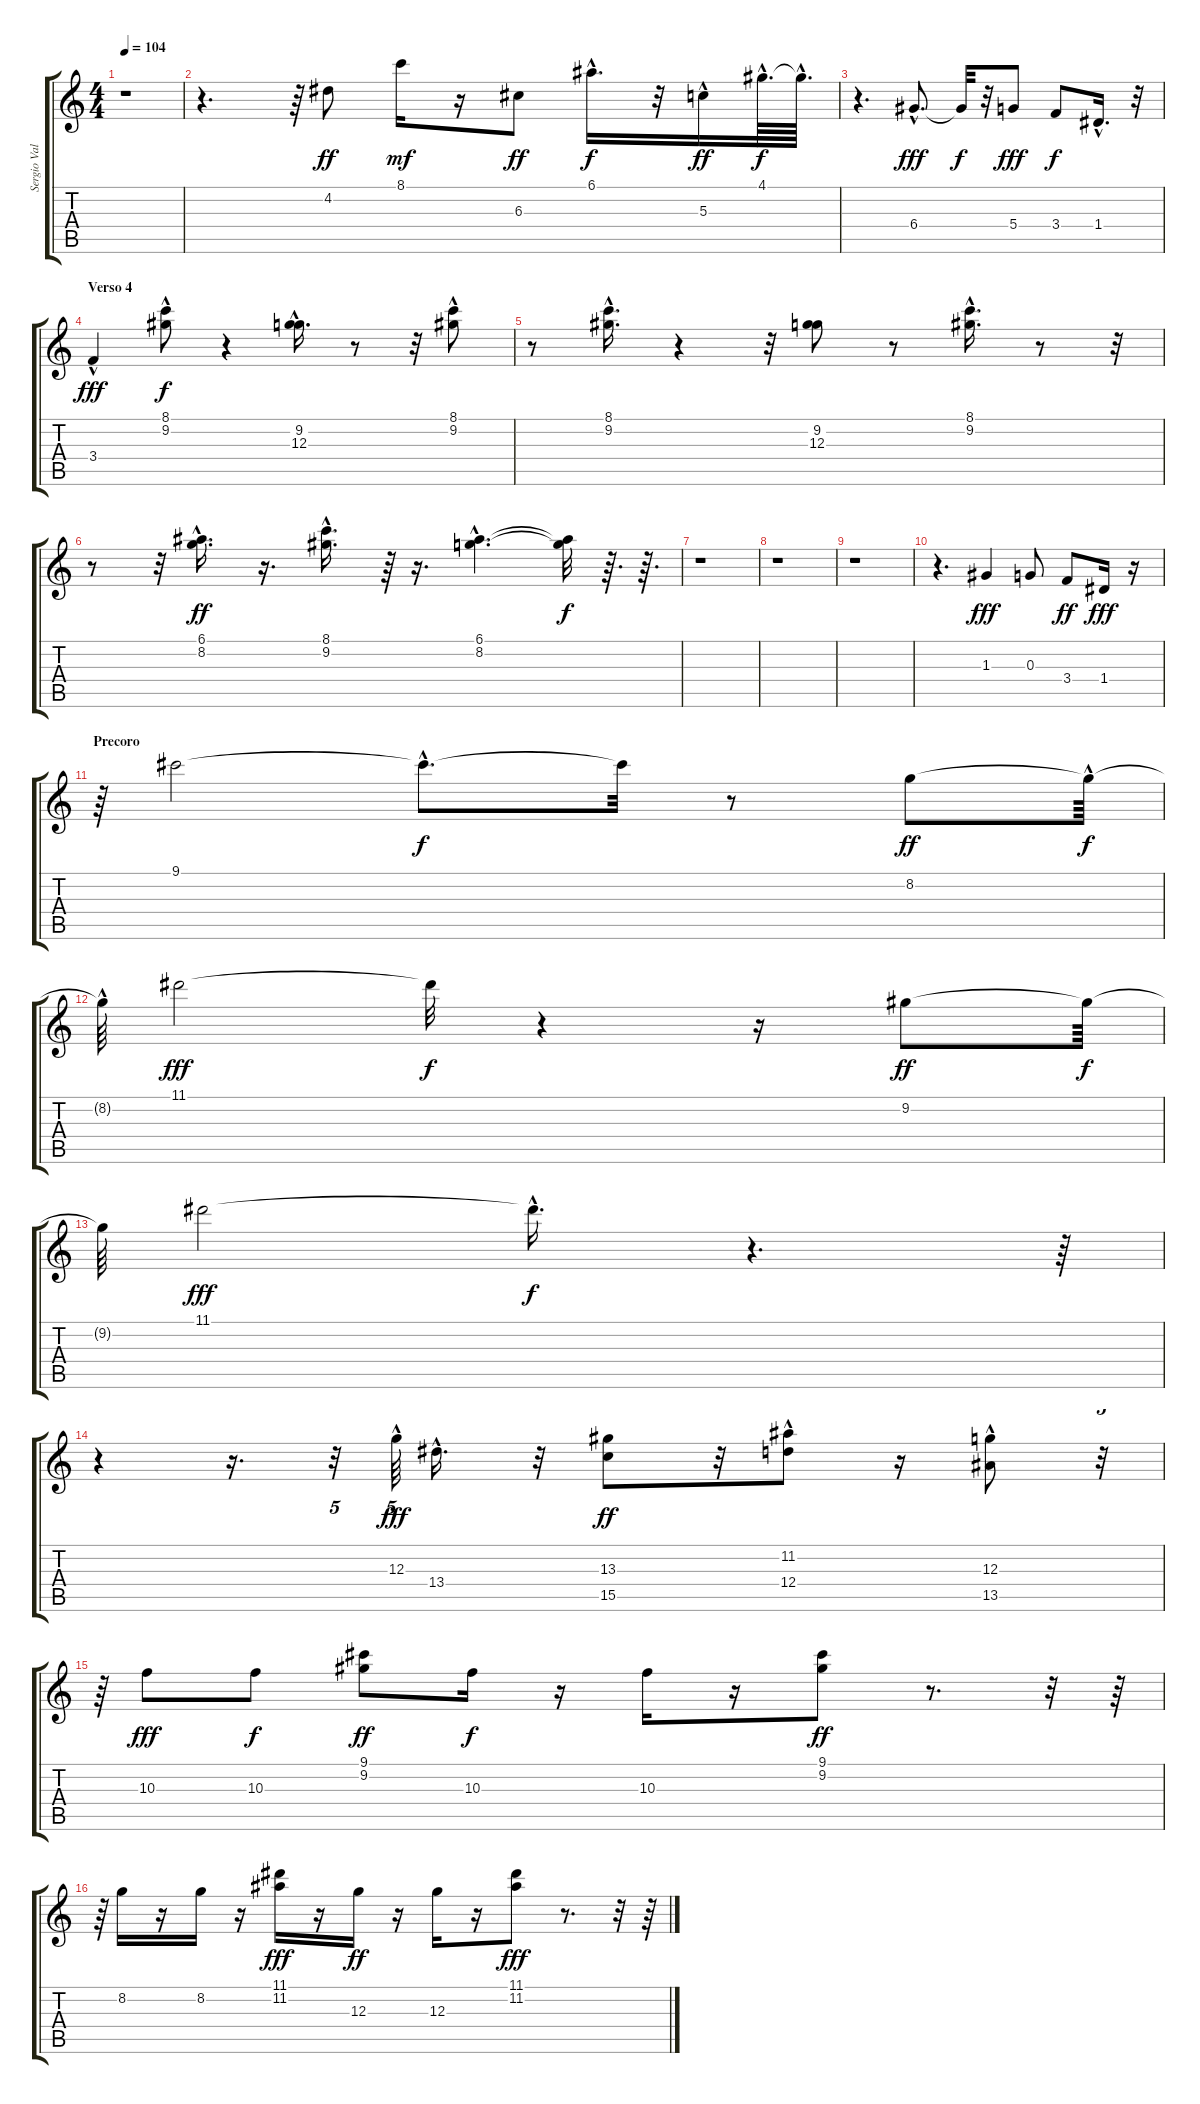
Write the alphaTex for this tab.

\track ("Sergio Vallín" "Sergio Val") {instrument acousticguitarnylon}
\staff {score tabs}
\tuning (E4 B3 G3 D3 A2 E2) {hide}
\ts (4 4)
\tempo 104
\clef g2
\ks c
r.1{dy fff} |
r.4{d} r.64 4.2.8{dy ff} 8.1.16{dy mf} r.16 6.3.8{dy ff} 6.1{hac}.16{d dy f} r.32 5.3{hac}.16{dy ff} 4.1{hac}.64{d dy f} 4.1{hac t}.64{d} |
r.4{d instrument electricguitarjazz} 6.4{hac}.8{d dy fff} 6.4{t}.32{dy f} r.32 5.4.8{dy fff} 3.4.8{dy f} 1.4{hac}.16{d} r.32 |
\section ("" "Verso 4")
3.4{hac}.4{dy fff} (8.1 9.2{hac}).8{dy f} r.4 (9.2{hac} 12.3{hac}).16{d} r.8 r.32 (8.1 9.2{hac}).8 |
r.8 (8.1{hac} 9.2{hac}).16{d} r.4 r.32 (9.2 12.3).8 r.8 (8.1{hac} 9.2{hac}).16{d} r.8 r.32 |
r.8{instrument acousticguitarnylon} r.32 (6.1{hac} 8.2{hac}).16{d dy ff} r.16{d} (8.1 9.2{hac}).16{d} r.64 r.16{d} (6.1{hac} 8.2{hac}).4{d} (6.1{t} 8.2{t}).32{dy f} r.64{d} r.64{d} |
r.1 |
r.1 |
r.1 |
r.4{d} 1.3.4{dy fff} 0.3.8 3.4.8{dy ff} 1.4.16{dy fff} r.16 |
\section ("" "Precoro")
r.64 9.1.2 9.1{hac t}.8{d dy f} 9.1{t}.32 r.8 8.2.8{dy ff} 8.2{hac t}.64{dy f} |
8.2{hac t}.64 11.1.2{dy fff} 11.1{t}.32{dy f} r.4 r.16 9.2.8{dy ff} 9.2{t}.64{dy f} |
9.2{t}.64 11.1.2{dy fff} 11.1{hac t}.16{d dy f} r.4{d} r.64 |
r.4 r.16{d} r.32{tu (5 4)} 12.3{hac}.64{tu (5 4) dy fff} 13.4{hac}.16{d} r.32 (13.3 15.5).8{dy ff} r.32 (11.2 12.4{hac}).8 r.16 (12.3 13.5{hac}).8 r.32{tu (5 4)} |
r.64 10.3.8{dy fff} 10.3.8{dy f} (9.1 9.2).8{dy ff} 10.3.16{dy f} r.16 10.3.16 r.16 (9.1 9.2).8{dy ff} r.8{d} r.32 r.64 |
r.64 8.2.16 r.16 8.2.16 r.16 (11.1 11.2).16{dy fff} r.16 12.3.16{dy ff} r.16 12.3.16 r.16 (11.1 11.2).8{dy fff} r.8{d} r.32 r.64
